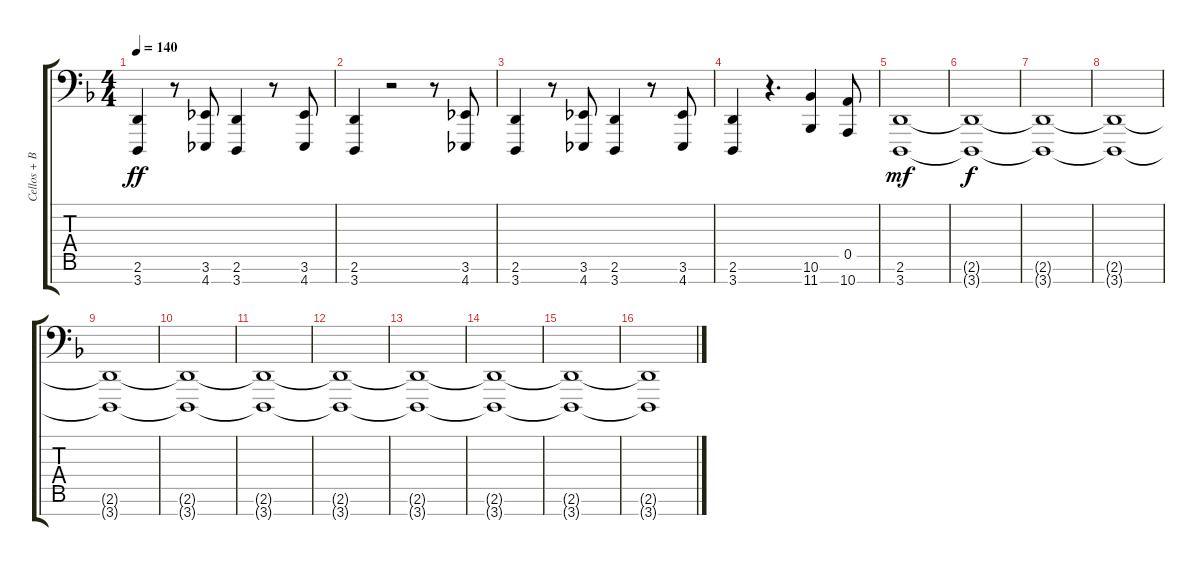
\track ("Cellos + Basses" "Cellos + B") {instrument stringensemble1}
\staff {score tabs}
\tuning (E4 B3 G3 D3 A2 C2 B0) {hide}
\ts (4 4)
\tempo 140
\clef f4
\ks dminor
(2.6 3.7).4{dy ff} r.8 (3.6 4.7).8 (2.6 3.7).4 r.8 (3.6 4.7).8 |
(2.6 3.7).4 r.2 r.8 (3.6 4.7).8 |
(2.6 3.7).4 r.8 (3.6 4.7).8 (2.6 3.7).4 r.8 (3.6 4.7).8 |
(2.6 3.7).4 r.4{d} (10.6 11.7).4 (0.5 10.7).8 |
(2.6 3.7).1{dy mf} |
(2.6{t} 3.7{t}).1{dy f} |
(2.6{t} 3.7{t}).1 |
(2.6{t} 3.7{t}).1 |
(2.6{t} 3.7{t}).1 |
(2.6{t} 3.7{t}).1 |
(2.6{t} 3.7{t}).1 |
(2.6{t} 3.7{t}).1 |
(2.6{t} 3.7{t}).1 |
(2.6{t} 3.7{t}).1 |
(2.6{t} 3.7{t}).1 |
(2.6{t} 3.7{t}).1
